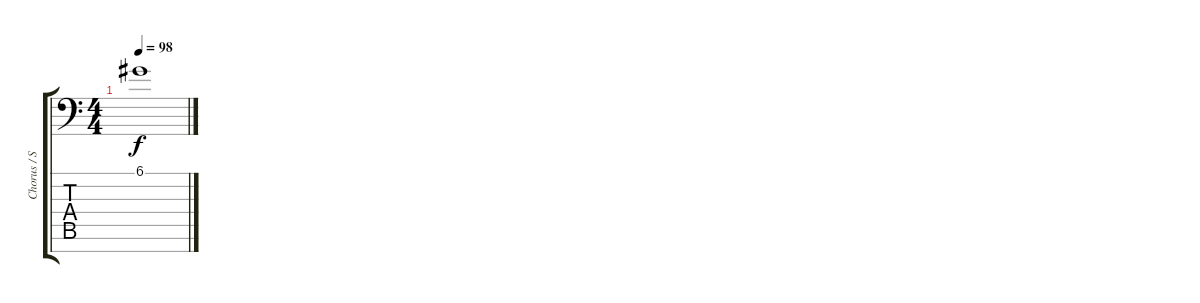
\track ("Chorus / String" "Chorus / S") {instrument stringensemble2}
\staff {score tabs}
\tuning (D4 A3 F3 C3 G2 D2 A1) {hide}
\ts (4 4)
\tempo 98
\clef f4
\ks c
6.1{t}.1{dy f volume 0}
